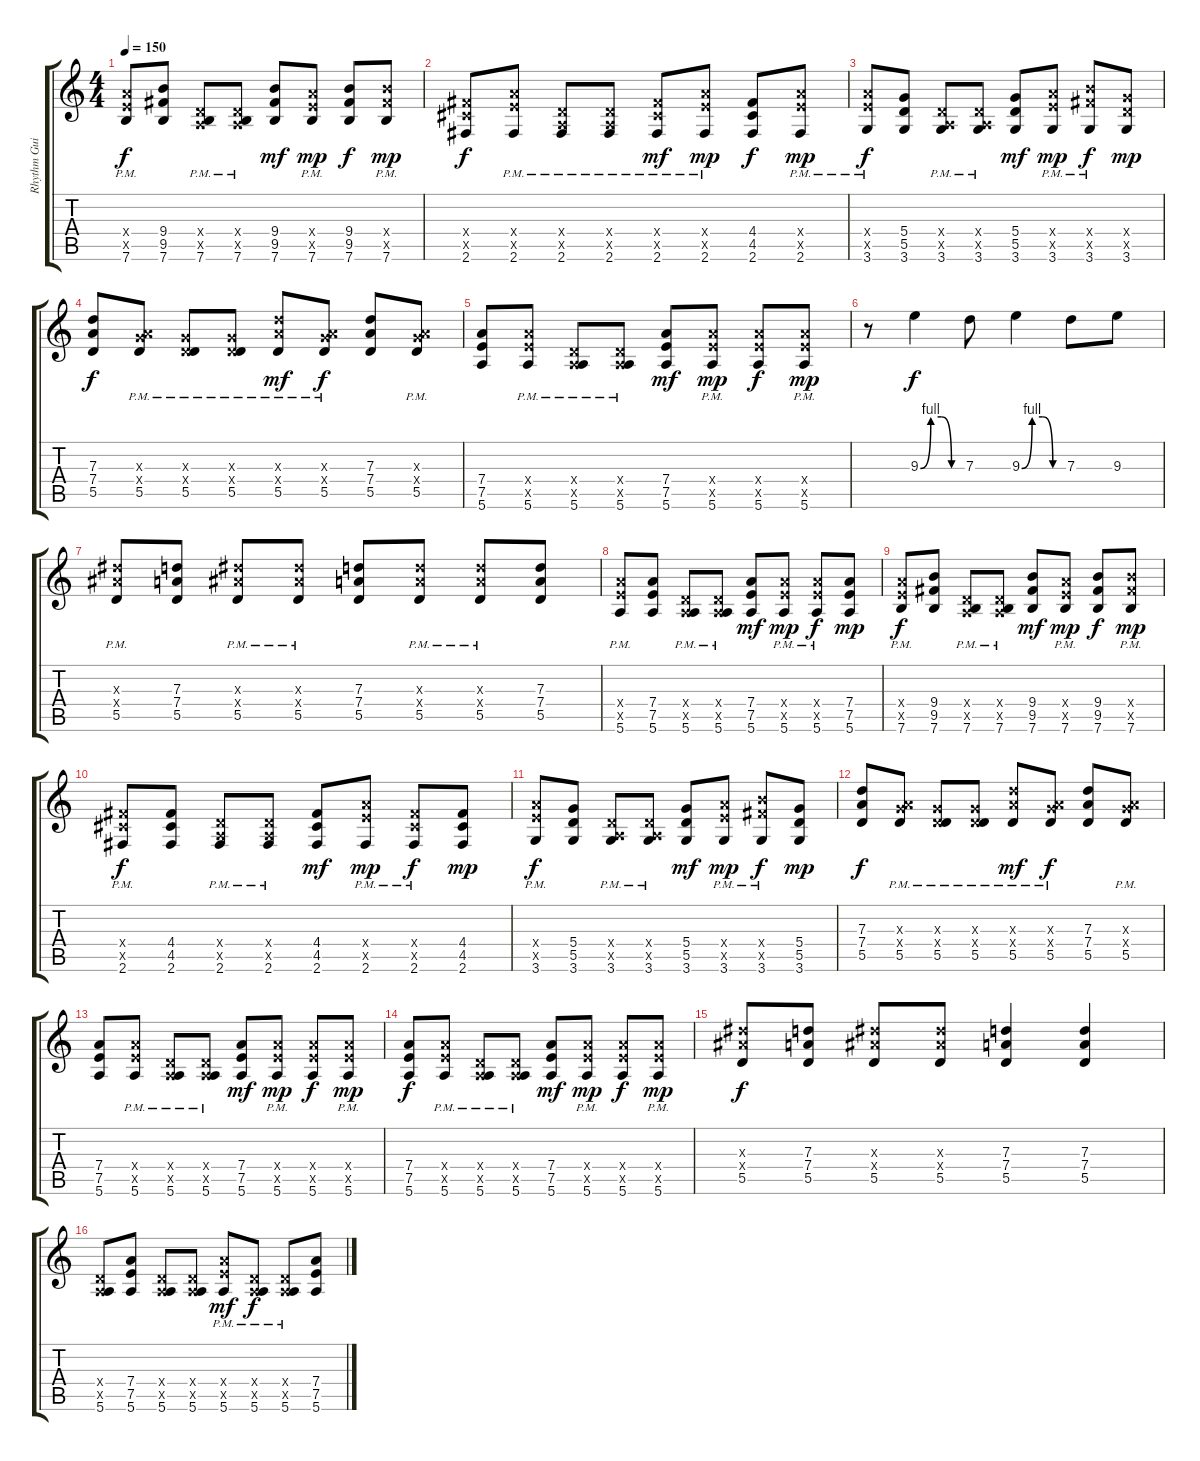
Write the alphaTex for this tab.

\track ("Rhythm Guitar" "Rhythm Gui") {instrument distortionguitar}
\staff {score tabs}
\tuning (E4 B3 G3 D3 A2 E2) {hide}
\ts (4 4)
\tempo 150
\clef g2
\ks c
(7.4{x} 7.5{x} 7.6{pm}).8{dy f} (9.4 9.5 7.6).8 (0.4{x} 0.5{x} 7.6{pm}).8 (0.4{x} 0.5{x} 7.6{pm}).8 (9.4 9.5 7.6).8{dy mf} (7.4{x} 7.5{x} 7.6{pm}).8{dy mp} (9.4 9.5 7.6).8{dy f} (9.4{x} 9.5{x} 7.6{pm}).8{dy mp} |
(4.4{x} 4.5{x} 2.6).8{dy f} (7.4{x} 7.5{x} 2.6{pm}).8 (0.4{x} 0.5{x} 2.6{pm}).8 (0.4{x} 0.5{x} 2.6{pm}).8 (4.4{x} 4.5{x} 2.6{pm}).8{dy mf} (7.4{x} 7.5{x} 2.6{pm}).8{dy mp} (4.4 4.5 2.6).8{dy f} (7.4{x} 7.5{x} 2.6{pm}).8{dy mp} |
(7.4{x} 7.5{x} 3.6{pm}).8{dy f} (5.4 5.5 3.6).8 (0.4{x} 0.5{x} 3.6{pm}).8 (0.4{x} 0.5{x} 3.6{pm}).8 (5.4 5.5 3.6).8{dy mf} (7.4{x} 7.5{x} 3.6{pm}).8{dy mp} (9.4{x} 9.5{x} 3.6{pm}).8{dy f} (5.4{x} 5.5{x} 3.6).8{dy mp} |
(7.3 7.4 5.5).8{dy f} (0.3{x} 7.4{x} 5.5{pm}).8 (0.3{x} 0.4{x} 5.5{pm}).8 (0.3{x} 0.4{x} 5.5{pm}).8 (7.3{x} 7.4{x} 5.5{pm}).8{dy mf} (0.3{x} 7.4{x} 5.5{pm}).8{dy f} (7.3 7.4 5.5).8 (0.3{x} 7.4{x} 5.5{pm}).8 |
(7.4 7.5 5.6).8 (7.4{x} 7.5{x} 5.6{pm}).8 (0.4{x} 0.5{x} 5.6{pm}).8 (0.4{x} 0.5{x} 5.6{pm}).8 (7.4 7.5 5.6).8{dy mf} (7.4{x} 7.5{x} 5.6{pm}).8{dy mp} (7.4{x} 7.5{x} 5.6).8{dy f} (7.4{x} 7.5{x} 5.6{pm}).8{dy mp} |
r.8 9.3{be (custom 0 0 15 4 30 4 45 0 60 0)}.4{dy f} 7.3.8 9.3{be (custom 0 0 15 4 30 4 45 0 60 0)}.4 7.3.8 9.3.8 |
(8.3{x} 8.4{x} 5.5{pm}).8 (7.3 7.4 5.5).8 (8.3{x} 8.4{x} 5.5{pm}).8 (8.3{x} 8.4{x} 5.5{pm}).8 (7.3 7.4 5.5).8 (7.3{x} 7.4{x} 5.5{pm}).8 (7.3{x} 7.4{x} 5.5{pm}).8 (7.3 7.4 5.5).8 |
(7.4{x} 7.5{x} 5.6{pm}).8 (7.4 7.5 5.6).8 (0.4{x} 0.5{x} 5.6{pm}).8 (0.4{x} 0.5{x} 5.6{pm}).8 (7.4 7.5 5.6).8{dy mf} (7.4{x} 7.5{x} 5.6{pm}).8{dy mp} (7.4{x} 7.5{x} 5.6{pm}).8{dy f} (7.4 7.5 5.6).8{dy mp} |
(7.4{x} 7.5{x} 7.6{pm}).8{dy f} (9.4 9.5 7.6).8 (0.4{x} 0.5{x} 7.6{pm}).8 (0.4{x} 0.5{x} 7.6{pm}).8 (9.4 9.5 7.6).8{dy mf} (7.4{x} 7.5{x} 7.6{pm}).8{dy mp} (9.4 9.5 7.6).8{dy f} (9.4{x} 9.5{x} 7.6{pm}).8{dy mp} |
(4.4{x} 4.5{x} 2.6{pm}).8{dy f} (4.4 4.5 2.6).8 (0.4{x} 0.5{x} 2.6{pm}).8 (0.4{x} 0.5{x} 2.6{pm}).8 (4.4 4.5 2.6).8{dy mf} (7.4{x} 7.5{x} 2.6{pm}).8{dy mp} (4.4{x} 4.5{x} 2.6{pm}).8{dy f} (4.4 4.5 2.6).8{dy mp} |
(7.4{x} 7.5{x} 3.6{pm}).8{dy f} (5.4 5.5 3.6).8 (0.4{x} 0.5{x} 3.6{pm}).8 (0.4{x} 0.5{x} 3.6{pm}).8 (5.4 5.5 3.6).8{dy mf} (7.4{x} 7.5{x} 3.6{pm}).8{dy mp} (9.4{x} 9.5{x} 3.6{pm}).8{dy f} (5.4 5.5 3.6).8{dy mp} |
(7.3 7.4 5.5).8{dy f} (0.3{x} 7.4{x} 5.5{pm}).8 (0.3{x} 0.4{x} 5.5{pm}).8 (0.3{x} 0.4{x} 5.5{pm}).8 (7.3{x} 7.4{x} 5.5{pm}).8{dy mf} (0.3{x} 7.4{x} 5.5{pm}).8{dy f} (7.3 7.4 5.5).8 (0.3{x} 7.4{x} 5.5{pm}).8 |
(7.4 7.5 5.6).8 (7.4{x} 7.5{x} 5.6{pm}).8 (0.4{x} 0.5{x} 5.6{pm}).8 (0.4{x} 0.5{x} 5.6{pm}).8 (7.4 7.5 5.6).8{dy mf} (7.4{x} 7.5{x} 5.6{pm}).8{dy mp} (7.4{x} 7.5{x} 5.6).8{dy f} (7.4{x} 7.5{x} 5.6{pm}).8{dy mp} |
(7.4 7.5 5.6).8{dy f} (7.4{x} 7.5{x} 5.6{pm}).8 (0.4{x} 0.5{x} 5.6{pm}).8 (0.4{x} 0.5{x} 5.6{pm}).8 (7.4 7.5 5.6).8{dy mf} (7.4{x} 7.5{x} 5.6{pm}).8{dy mp} (7.4{x} 7.5{x} 5.6).8{dy f} (7.4{x} 7.5{x} 5.6{pm}).8{dy mp} |
(8.3{x} 8.4{x} 5.5).8{dy f} (7.3 7.4 5.5).8 (8.3{x} 8.4{x} 5.5).8 (8.3{x} 8.4{x} 5.5).8 (7.3 7.4 5.5).4 (7.3 7.4 5.5).4 |
(0.4{x} 0.5{x} 5.6).8 (7.4 7.5 5.6).8 (0.4{x} 0.5{x} 5.6).8 (0.4{x} 0.5{x} 5.6).8 (7.4{x} 7.5{x} 5.6{pm}).8{dy mf} (0.4{x} 0.5{x} 5.6{pm}).8{dy f} (0.4{x} 0.5{x} 5.6{pm}).8 (7.4 7.5 5.6).8
